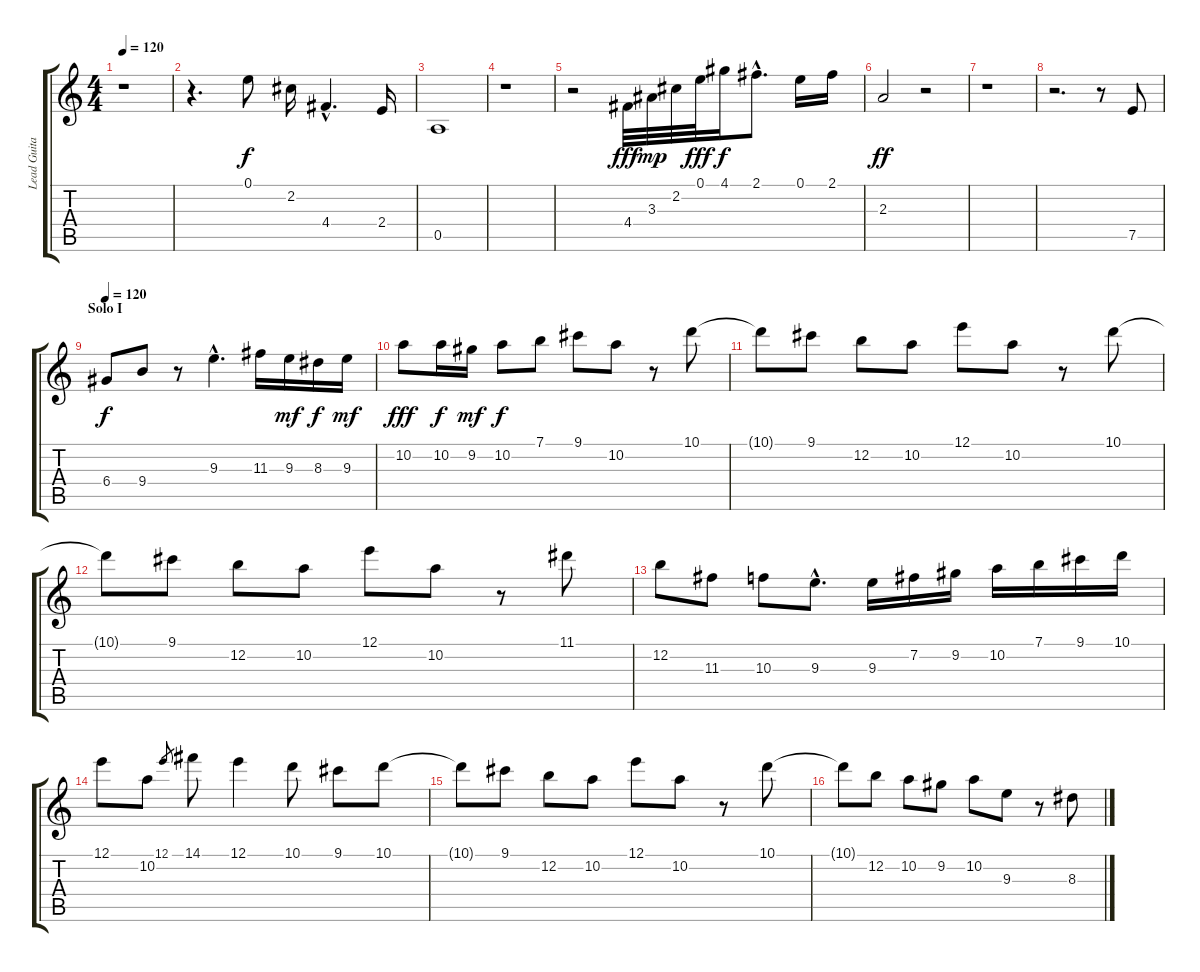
\track ("Lead Guitar" "Lead Guita") {instrument acousticguitarsteel}
\staff {score tabs}
\tuning (E4 B3 G3 D3 A2 E2) {hide}
\ts (4 4)
\tempo 120
\clef g2
\ks c
r.1{dy f} |
r.4{d} 0.1.8 2.2.16 4.4{hac}.4{d} 2.4.16 |
0.5.1 |
r.1 |
r.2 4.4.32{dy fff} 3.3.32{dy mp} 2.2.32 0.1.32{dy fff} 4.1.16{dy f} 2.1{hac}.8{d} 0.1.16 2.1.16 |
2.3.2{dy ff} r.2 |
r.1 |
r.2{d} r.8 7.5.8 |
\section ("" "Solo I")
\tempo 120
6.4.8{dy f} 9.4.8 r.8 9.3{hac}.4{d} 11.3.16 9.3.16{dy mf} 8.3.16{dy f} 9.3.16{dy mf} |
10.2.8{dy fff} 10.2.16{dy f} 9.2.16{dy mf} 10.2.8{dy f} 7.1.8 9.1.8 10.2.8 r.8 10.1.8 |
10.1{t}.8 9.1.8 12.2.8 10.2.8 12.1.8 10.2.8 r.8 10.1.8 |
10.1{t}.8 9.1.8 12.2.8 10.2.8 12.1.8 10.2.8 r.8 11.1.8 |
12.2.8 11.3.8 10.3.8 9.3{hac}.8{d} 9.3.16 7.2.16 9.2.16 10.2.16 7.1.16 9.1.16 10.1.16 |
12.1.8 10.2.8 12.1.8{gr} 14.1.8 12.1.4 10.1.8 9.1.8 10.1.8 |
10.1{t}.8 9.1.8 12.2.8 10.2.8 12.1.8 10.2.8 r.8 10.1.8 |
10.1{t}.8 12.2.8 10.2.8 9.2.8 10.2.8 9.3.8 r.8 8.3.8
